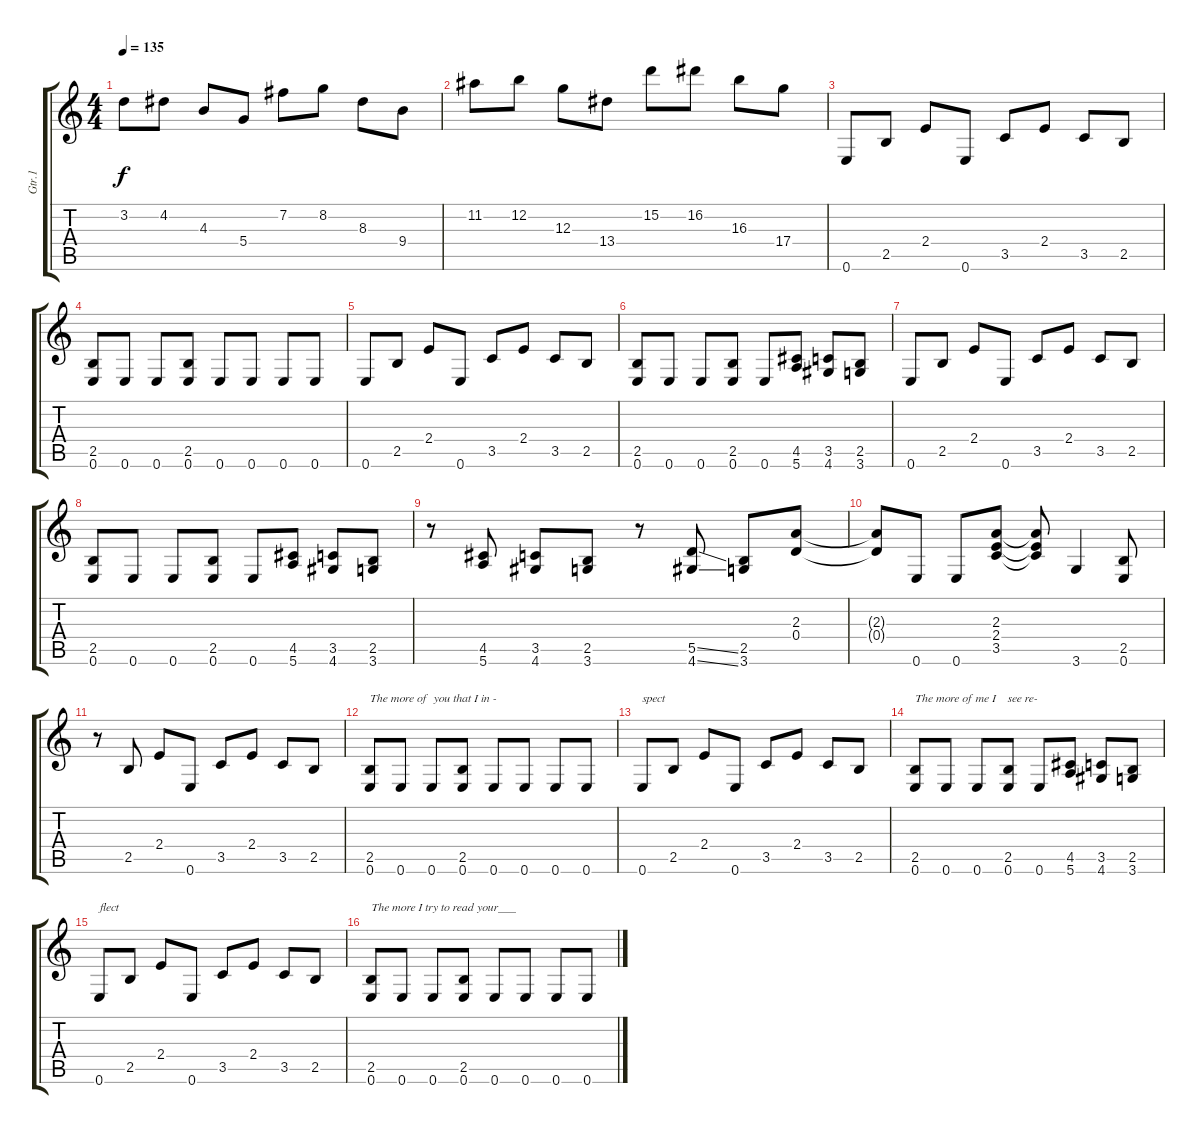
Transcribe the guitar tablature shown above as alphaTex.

\track ("Gtr.1" "Gtr.1") {instrument distortionguitar}
\staff {score tabs}
\tuning (E4 B3 G3 D3 A2 E2) {hide}
\ts (4 4)
\tempo 135
\clef g2
\ks c
3.2.8{dy f instrument distortionguitar} 4.2.8 4.3.8 5.4.8 7.2.8 8.2.8 8.3.8 9.4.8 |
11.2.8 12.2.8 12.3.8 13.4.8 15.2.8 16.2.8 16.3.8 17.4.8 |
0.6.8 2.5.8 2.4.8 0.6.8 3.5.8 2.4.8 3.5.8 2.5.8 |
(2.5 0.6).8 0.6.8 0.6.8 (2.5 0.6).8 0.6.8 0.6.8 0.6.8 0.6.8 |
0.6.8 2.5.8 2.4.8 0.6.8 3.5.8 2.4.8 3.5.8 2.5.8 |
(2.5 0.6).8 0.6.8 0.6.8 (2.5 0.6).8 0.6.8 (4.5 5.6).8 (3.5 4.6).8 (2.5 3.6).8 |
0.6.8 2.5.8 2.4.8 0.6.8 3.5.8 2.4.8 3.5.8 2.5.8 |
(2.5 0.6).8 0.6.8 0.6.8 (2.5 0.6).8 0.6.8 (4.5 5.6).8 (3.5 4.6).8 (2.5 3.6).8 |
r.8 (4.5 5.6).8 (3.5 4.6).8 (2.5 3.6).8 r.8 (5.5{ss} 4.6{ss}).8 (2.5 3.6).8 (2.3 0.4).8 |
(2.3{t} 0.4{t}).8 0.6.8 0.6.8 (2.3 2.4 3.5).8 (2.3{t} 2.4{t} 3.5{t}).8 3.6.4 (2.5 0.6).8 |
r.8 2.5.8 2.4.8 0.6.8 3.5.8 2.4.8 3.5.8 2.5.8 |
(2.5 0.6).8{txt "The more of  you that I in -"} 0.6.8 0.6.8 (2.5 0.6).8 0.6.8 0.6.8 0.6.8 0.6.8 |
0.6.8{txt "spect"} 2.5.8 2.4.8 0.6.8 3.5.8 2.4.8 3.5.8 2.5.8 |
(2.5 0.6).8{txt "The more of me I    see re-"} 0.6.8 0.6.8 (2.5 0.6).8 0.6.8 (4.5 5.6).8 (3.5 4.6).8 (2.5 3.6).8 |
0.6.8{txt "flect"} 2.5.8 2.4.8 0.6.8 3.5.8 2.4.8 3.5.8 2.5.8 |
(2.5 0.6).8{txt "The more I try to read your___"} 0.6.8 0.6.8 (2.5 0.6).8 0.6.8 0.6.8 0.6.8 0.6.8
